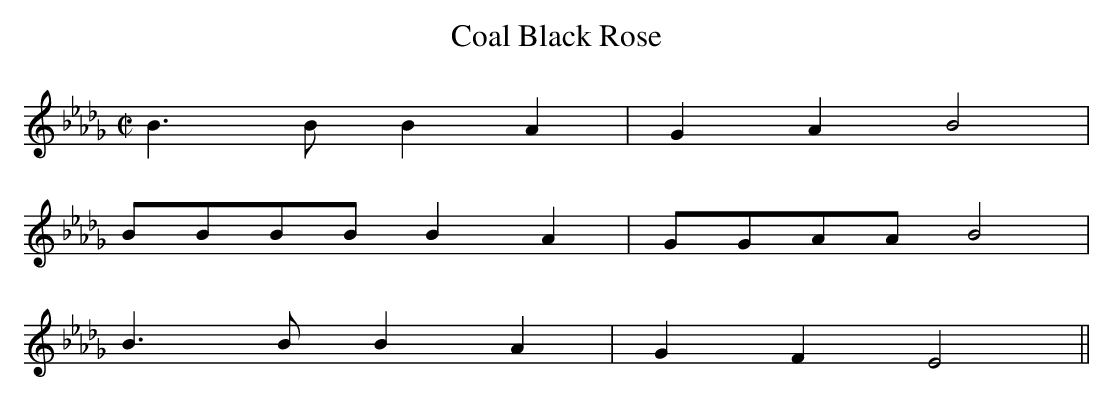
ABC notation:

X:1
T:Coal Black Rose
M:C|
L:1/8
K:Db
B3B  B2A2|G2A2 B4|
BBBB B2A2|GGAA B4|
B3B  B2A2|G2F2 E4||
